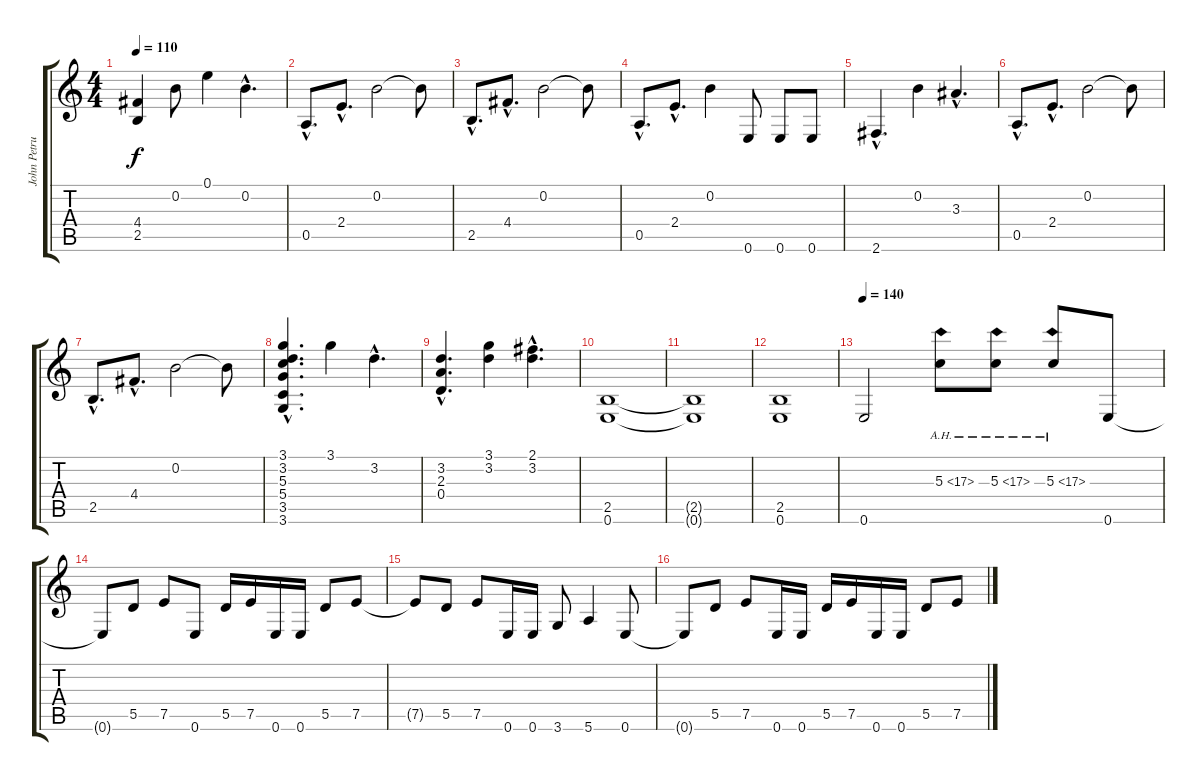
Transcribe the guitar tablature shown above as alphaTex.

\track ("John Petrucci - Guitar" "John Petru") {instrument distortionguitar}
\staff {score tabs}
\tuning (E4 B3 G3 D3 A2 E2) {hide}
\ts (4 4)
\tempo 110
\clef g2
\ks c
(4.4 2.5).4{dy f} 0.2.8 0.1.4 0.2{hac}.4{d} |
0.5{hac}.8{d} 2.4{hac}.8{d} 0.2.2 0.2{t}.8 |
2.5{hac}.8{d} 4.4{hac}.8{d} 0.2.2 0.2{t}.8 |
0.5{hac}.8{d} 2.4{hac}.8{d} 0.2.4 0.6.8 0.6.8 0.6.8 |
2.6{hac}.4{d} 0.2.4 3.3{hac}.4{d} |
0.5{hac}.8{d} 2.4{hac}.8{d} 0.2.2 0.2{t}.8 |
2.5{hac}.8{d} 4.4{hac}.8{d} 0.2.2 0.2{t}.8 |
(3.1{hac} 3.2{hac} 5.3{hac} 5.4{hac} 3.5{hac} 3.6{hac}).4{d} 3.1.4 3.2{hac}.4{d} |
(3.2{hac} 2.3{hac} 0.4{hac}).4{d} (3.1 3.2).4 (2.1{hac} 3.2{hac}).4{d} |
(2.5 0.6).1 |
(2.5{t} 0.6{t}).1 |
(2.5 0.6).1 |
\tempo 140
0.6.2 5.3{ah 12}.8 5.3{ah 12}.8 5.3{ah 12}.8 0.6.8 |
0.6{t}.8 5.5.8 7.5.8 0.6.8 5.5.16 7.5.16 0.6.16 0.6.16 5.5.8 7.5.8 |
7.5{t}.8 5.5.8 7.5.8 0.6.16 0.6.16 3.6.8 5.6.4 0.6.8 |
0.6{t}.8 5.5.8 7.5.8 0.6.16 0.6.16 5.5.16 7.5.16 0.6.16 0.6.16 5.5.8 7.5.8
